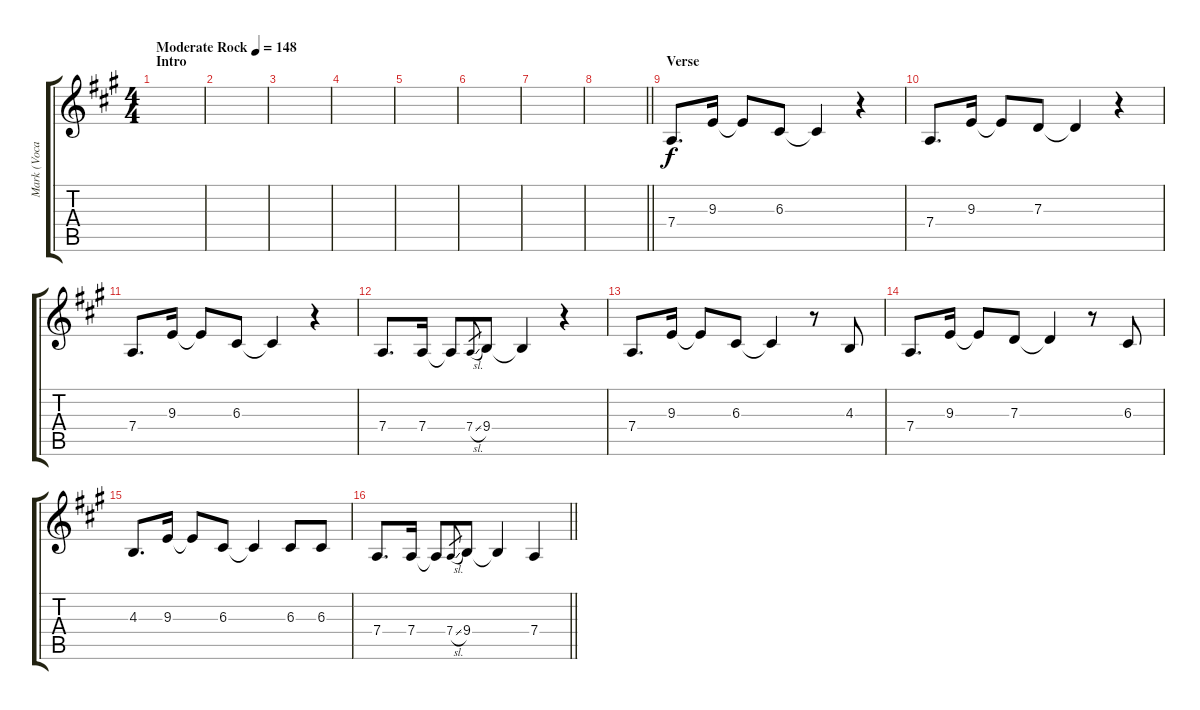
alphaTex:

\track ("Mark (Vocal)" "Mark (Voca") {instrument lead2sawtooth}
\staff {score tabs}
\tuning (E4 B3 G3 D3 A2 E2) {hide}
\ts (4 4)
\section ("" "Intro")
\tempo (148 "Moderate Rock")
\clef g2
\ks a
|
|
|
|
|
|
|
\barLineRight lightlight
|
\section ("" "Verse")
7.4.8{d} 9.3.16 9.3{t}.8 6.3.8 6.3{t}.4 r.4 |
7.4.8{d} 9.3.16 9.3{t}.8 7.3.8 7.3{t}.4 r.4 |
7.4.8{d} 9.3.16 9.3{t}.8 6.3.8 6.3{t}.4 r.4 |
7.4.8{d} 7.4.16 7.4{t}.8 7.4{sl}.8{gr} 9.4.8 9.4{t}.4 r.4 |
7.4.8{d} 9.3.16 9.3{t}.8 6.3.8 6.3{t}.4 r.8 4.3.8 |
7.4.8{d} 9.3.16 9.3{t}.8 7.3.8 7.3{t}.4 r.8 6.3.8 |
4.3.8{d} 9.3.16 9.3{t}.8 6.3.8 6.3{t}.4 6.3.8 6.3.8 |
\barLineRight lightlight
7.4.8{d} 7.4.16 7.4{t}.8 7.4{sl}.8{gr} 9.4.8 9.4{t}.4 7.4.4
